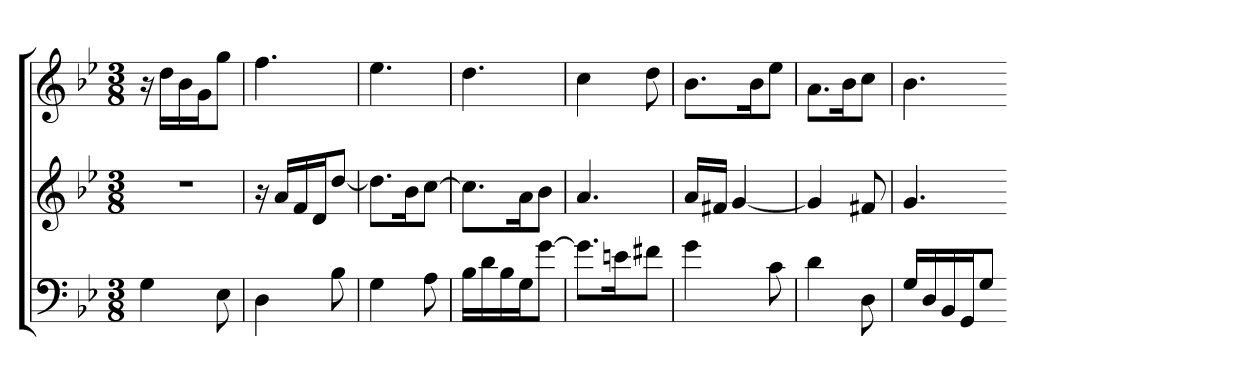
**kern	**kern	**kern
*part3	*part2	*part1
*staff3	*staff2	*staff1
*clefF4	*clefG2	*clefG2
*k[b-e-]	*k[b-e-]	*k[b-e-]
*M3/8	*M3/8	*M3/8
=1	=1	=1
4G	4.r	16r
.	.	16ddLL
.	.	16b-
.	.	16gJ
8E-	.	8ggJ
=2	=2	=2
4D	16r	4.ff
.	16aLL	.
.	16f	.
.	16dJ	.
8B-	[8ddJ	.
=3	=3	=3
4G	8.ddL]	4.ee-
.	16b-K	.
8A	[8ccJ	.
=4	=4	=4
16B-LL	8.ccL]	4.dd
16d	.	.
16B-	.	.
16GJ	16aK	.
[8gJ	8b-J	.
=5	=5	=5
8.gL]	4.a	4cc
16enK	.	.
8f#XJ	.	8dd
=6	=6	=6
4g	16aLL	8.b-L
.	16f#XJJ	.
.	[4g	.
.	.	16b-K
8c	.	8ee-J
=7	=7	=7
4d	4g]	8.aL
.	.	16b-K
8D	8f#X	8ccJ
=8	=8	=8
16GLL	4.g	4.b-
16D	.	.
16BB-	.	.
16GGJ	.	.
8GJ	.	.
=-	=-	=-
*-	*-	*-
